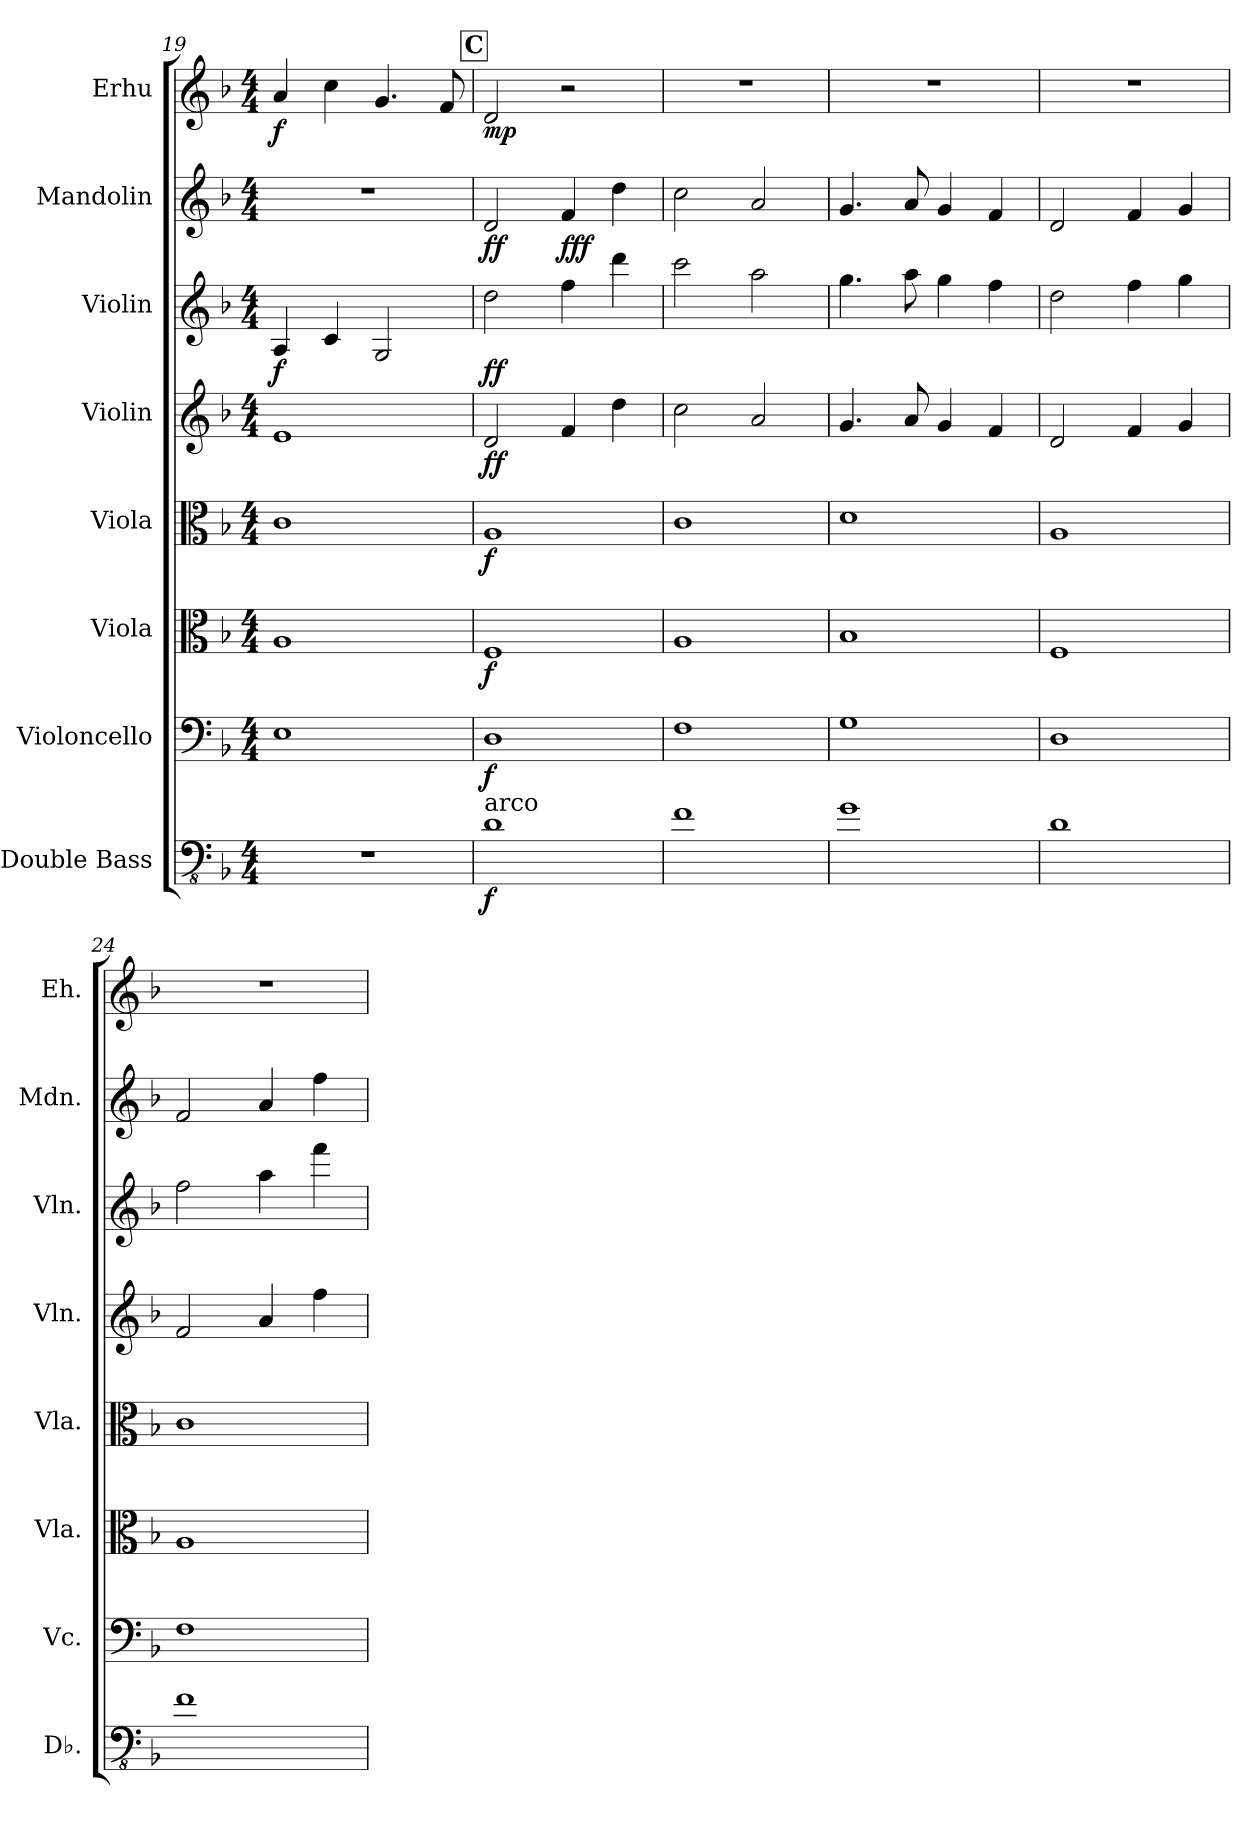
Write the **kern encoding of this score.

**kern	**dynam	**kern	**dynam	**kern	**dynam	**kern	**dynam	**kern	**dynam	**kern	**dynam	**kern	**dynam	**kern	**dynam
*part8	*part8	*part7	*part7	*part6	*part6	*part5	*part5	*part4	*part4	*part3	*part3	*part2	*part2	*part1	*part1
*staff8	*staff8	*staff7	*staff7	*staff6	*staff6	*staff5	*staff5	*staff4	*staff4	*staff3	*staff3	*staff2	*staff2	*staff1	*staff1
*I"Double Bass	*	*I"Violoncello	*	*I"Viola	*	*I"Viola	*	*I"Violin	*	*I"Violin	*	*I"Mandolin	*	*I"Erhu	*
*I'Db.	*	*I'Vc.	*	*I'Vla.	*	*I'Vla.	*	*I'Vln.	*	*I'Vln.	*	*I'Mdn.	*	*I'Eh.	*
!!LO:PB:g=z
*clefFv4	*	*clefF4	*	*clefC3	*	*clefC3	*	*clefG2	*	*clefG2	*	*clefG2	*	*clefG2	*
*ITrd7c12	*	*	*	*	*	*	*	*	*	*	*	*	*	*	*
*k[b-]	*	*k[b-]	*	*k[b-]	*	*k[b-]	*	*k[b-]	*	*k[b-]	*	*k[b-]	*	*k[b-]	*
*M4/4	*	*M4/4	*	*M4/4	*	*M4/4	*	*M4/4	*	*M4/4	*	*M4/4	*	*M4/4	*
=19	=19	=19	=19	=19	=19	=19	=19	=19	=19	=19	=19	=19	=19	=19	=19
!	!	!	!	!	!	!	!	!	!	!	!LO:DY:b	!	!	!	!LO:DY:b
1r	.	1E	.	1A	.	1c	.	1e	.	4A/	f	1r	.	4a/	f
.	.	.	.	.	.	.	.	.	.	4c/	.	.	.	4cc\	.
.	.	.	.	.	.	.	.	.	.	2G/	.	.	.	4.g/	.
.	.	.	.	.	.	.	.	.	.	.	.	.	.	8f/	.
!!LO:REH:place=s1:a:B:fs=14:t=C
=20	=20	=20	=20	=20	=20	=20	=20	=20	=20	=20	=20	=20	=20	=20	=20
!LO:TX:a:t=arco	!	!	!	!	!	!	!	!	!	!	!	!	!	!	!
!	!LO:DY:b	!	!LO:DY:b	!	!LO:DY:b	!	!LO:DY:b	!	!LO:DY:b	!	!LO:DY:b	!	!LO:DY:b	!	!LO:DY:b
1DD	f	1D	f	1F	f	1A	f	2d/	ff	2dd\	ff	2d/	ff	2d/	mp
!	!	!	!	!	!	!	!	!	!	!	!	!	!LO:DY:b	!	!
.	.	.	.	.	.	.	.	4f/	.	4ff\	.	4f/	fff	2r	.
.	.	.	.	.	.	.	.	4dd\	.	4ddd\	.	4dd\	.	.	.
=21	=21	=21	=21	=21	=21	=21	=21	=21	=21	=21	=21	=21	=21	=21	=21
1FF	.	1F	.	1A	.	1c	.	2cc\	.	2ccc\	.	2cc\	.	1r	.
.	.	.	.	.	.	.	.	2a/	.	2aa\	.	2a/	.	.	.
=22	=22	=22	=22	=22	=22	=22	=22	=22	=22	=22	=22	=22	=22	=22	=22
1GG	.	1G	.	1B-	.	1d	.	4.g/	.	4.gg\	.	4.g/	.	1r	.
.	.	.	.	.	.	.	.	8a/	.	8aa\	.	8a/	.	.	.
.	.	.	.	.	.	.	.	4g/	.	4gg\	.	4g/	.	.	.
.	.	.	.	.	.	.	.	4f/	.	4ff\	.	4f/	.	.	.
=23	=23	=23	=23	=23	=23	=23	=23	=23	=23	=23	=23	=23	=23	=23	=23
1DD	.	1D	.	1F	.	1A	.	2d/	.	2dd\	.	2d/	.	1r	.
.	.	.	.	.	.	.	.	4f/	.	4ff\	.	4f/	.	.	.
.	.	.	.	.	.	.	.	4g/	.	4gg\	.	4g/	.	.	.
=24	=24	=24	=24	=24	=24	=24	=24	=24	=24	=24	=24	=24	=24	=24	=24
1FF	.	1F	.	1A	.	1c	.	2f/	.	2ff\	.	2f/	.	1r	.
.	.	.	.	.	.	.	.	4a/	.	4aa\	.	4a/	.	.	.
.	.	.	.	.	.	.	.	4ff\	.	4fff\	.	4ff\	.	.	.
=	=	=	=	=	=	=	=	=	=	=	=	=	=	=	=
*-	*-	*-	*-	*-	*-	*-	*-	*-	*-	*-	*-	*-	*-	*-	*-
